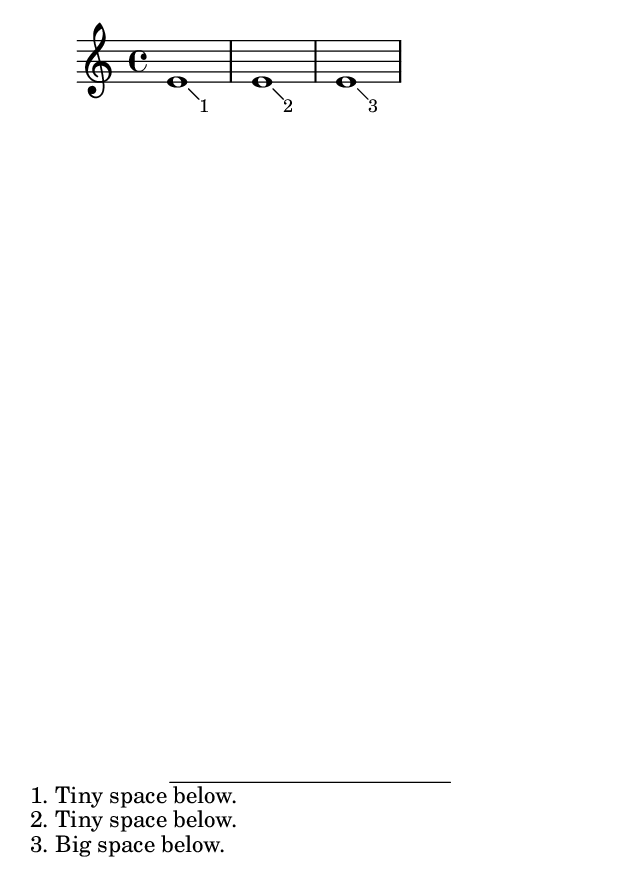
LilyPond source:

\version "2.13.59"
\header {
  texidoc = "The padding between a footnote and the footer can be tweaked."
}

#(set-default-paper-size "a6")

\paper {
  footnote-footer-padding = 1\in
}

\book {

  \relative c' {
    \footnoteGrob #'NoteHead
                  #'(1 . -1)
                  \markup { \tiny 1 }
                  \markup { 1. Tiny space below. }
    e1

    \footnoteGrob #'NoteHead
                  #'(1 . -1)
                  \markup { \tiny 2 }
                  \markup { 2. Tiny space below. }
    e1

    \footnoteGrob #'NoteHead
                  #'(1 . -1)
                  \markup { \tiny 3 }
                  \markup { 3. Big space below. }
    e1
}}
